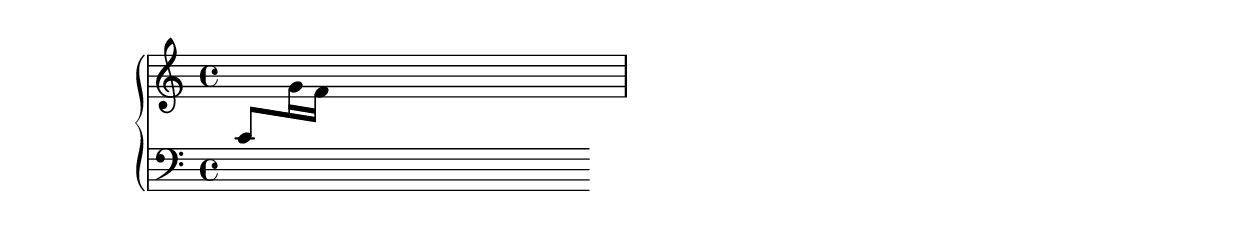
\score{
	\context PianoStaff <
	\context Staff=one \notes\relative c'{
		s1
	}
	\context Staff=two \notes\relative c'{
		\clef bass;
% no knee
		\stemUp [c8 \translator Staff=one \stemDown g'16 f]
		s8
		s2
	}
	>
	\paper{
 		linewidth=-1.;
	}
}

\version "1.3.96"; 
